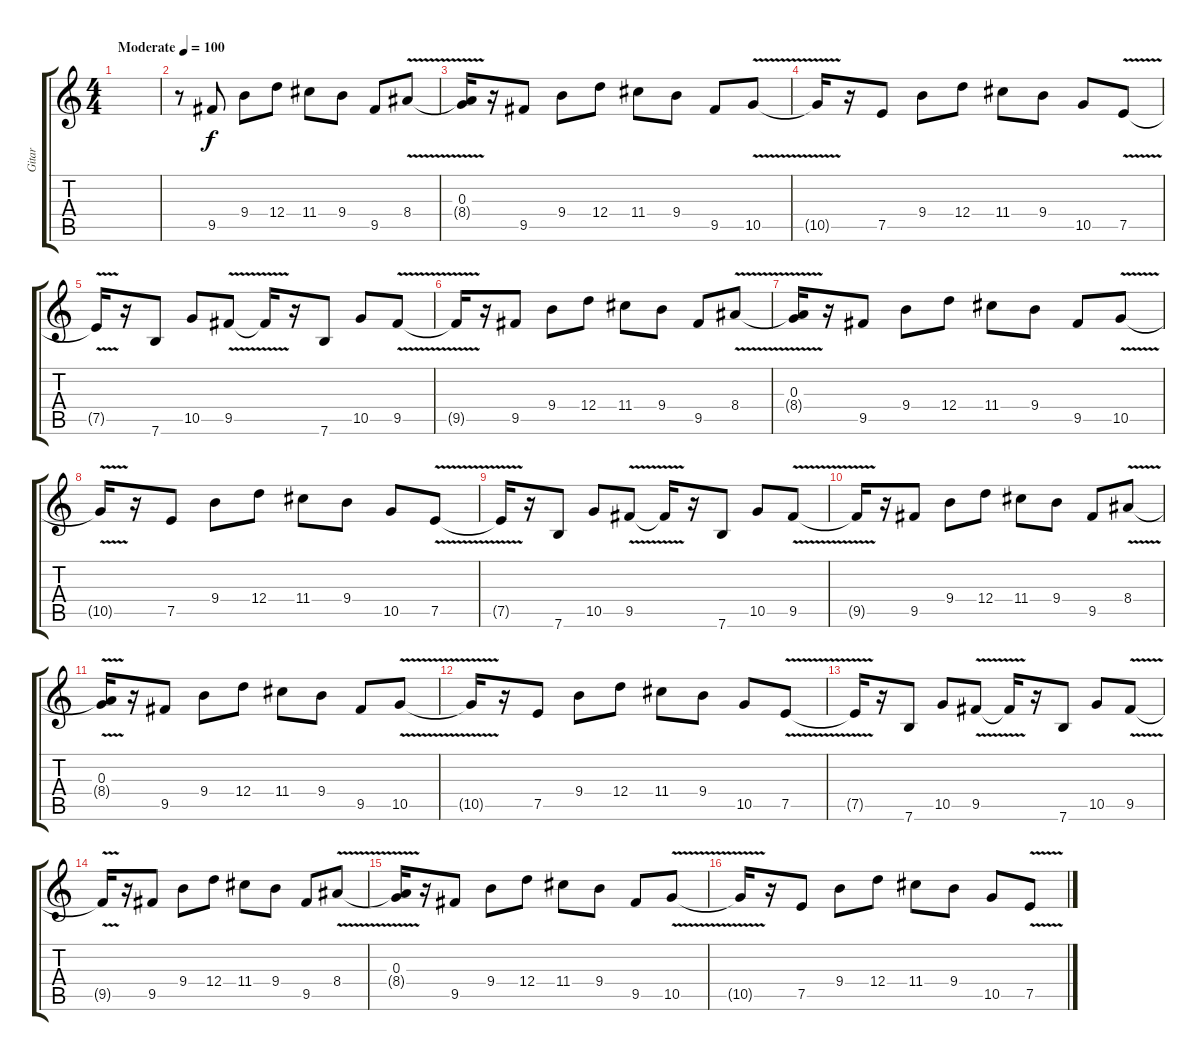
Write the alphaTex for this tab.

\track ("Gitar" "Gitar") {instrument overdrivenguitar}
\staff {score tabs}
\tuning (E4 B3 G3 D3 A2 E2) {hide}
\ts (4 4)
\tempo (100 "Moderate")
\clef g2
\ks c
|
r.8 9.5.8 9.4.8 12.4.8 11.4.8 9.4.8 9.5.8 8.4{v}.8 |
(0.3 8.4{t}).16 r.16 9.5.8 9.4.8 12.4.8 11.4.8 9.4.8 9.5.8 10.5{v}.8 |
10.5{t}.16 r.16 7.5.8 9.4.8 12.4.8 11.4.8 9.4.8 10.5.8 7.5{v}.8 |
7.5{t}.16 r.16 7.6.8 10.5.8 9.5{v}.8 9.5{t}.16 r.16 7.6.8 10.5.8 9.5{v}.8 |
9.5{t}.16 r.16 9.5.8 9.4.8 12.4.8 11.4.8 9.4.8 9.5.8 8.4{v}.8 |
(0.3 8.4{t}).16 r.16 9.5.8 9.4.8 12.4.8 11.4.8 9.4.8 9.5.8 10.5{v}.8 |
10.5{t}.16 r.16 7.5.8 9.4.8 12.4.8 11.4.8 9.4.8 10.5.8 7.5{v}.8 |
7.5{t}.16 r.16 7.6.8 10.5.8 9.5{v}.8 9.5{t}.16 r.16 7.6.8 10.5.8 9.5{v}.8 |
9.5{t}.16 r.16 9.5.8 9.4.8 12.4.8 11.4.8 9.4.8 9.5.8 8.4{v}.8 |
(0.3 8.4{t}).16 r.16 9.5.8 9.4.8 12.4.8 11.4.8 9.4.8 9.5.8 10.5{v}.8 |
10.5{t}.16 r.16 7.5.8 9.4.8 12.4.8 11.4.8 9.4.8 10.5.8 7.5{v}.8 |
7.5{t}.16 r.16 7.6.8 10.5.8 9.5{v}.8 9.5{t}.16 r.16 7.6.8 10.5.8 9.5{v}.8 |
9.5{t}.16 r.16 9.5.8 9.4.8 12.4.8 11.4.8 9.4.8 9.5.8 8.4{v}.8 |
(0.3 8.4{t}).16 r.16 9.5.8 9.4.8 12.4.8 11.4.8 9.4.8 9.5.8 10.5{v}.8 |
10.5{t}.16 r.16 7.5.8 9.4.8 12.4.8 11.4.8 9.4.8 10.5.8 7.5{v}.8
